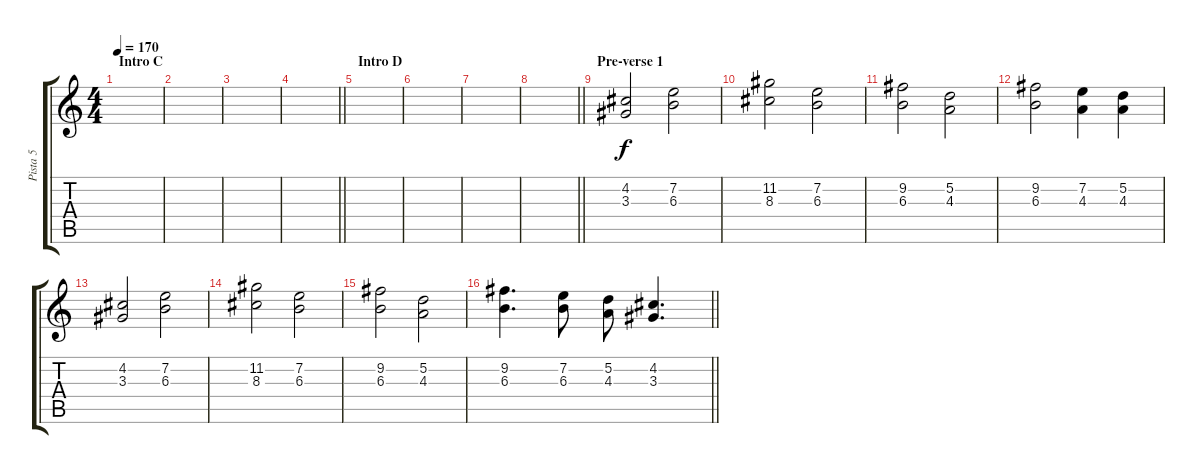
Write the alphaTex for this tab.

\track ("Pista 5" "Pista 5") {instrument contrabass}
\staff {score tabs}
\tuning (D4 A3 F3 C3 G2 C2) {hide}
\ts (4 4)
\section ("" "Intro C")
\tempo 170
\clef g2
\ks c
|
|
|
\barLineRight lightlight
|
\section ("" "Intro D")
|
|
|
\barLineRight lightlight
|
\section ("" "Pre-verse 1")
(4.2 3.3).2 (7.2 6.3).2 |
(11.2 8.3).2 (7.2 6.3).2 |
(9.2 6.3).2 (5.2 4.3).2 |
(9.2 6.3).2 (7.2 4.3).4 (5.2 4.3).4 |
(4.2 3.3).2 (7.2 6.3).2 |
(11.2 8.3).2 (7.2 6.3).2 |
(9.2 6.3).2 (5.2 4.3).2 |
\barLineRight lightlight
(9.2 6.3).4{d} (7.2 6.3).8 (5.2 4.3).8 (4.2 3.3).4{d}
